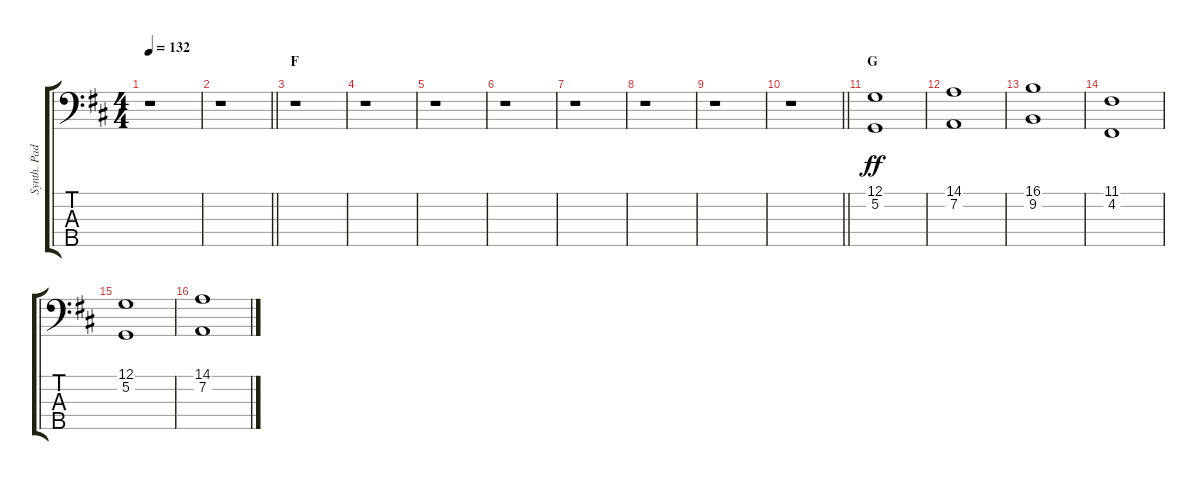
\track ("Synth. Pad VI" "Synth. Pad") {instrument pad2warm}
\staff {score tabs}
\tuning (G2 D2 A1 E1 B0) {hide}
\ts (4 4)
\tempo 132
\clef f4
\ks d
r.1{dy ff} |
\barLineRight lightlight
r.1 |
\section ("" "F")
r.1 |
r.1 |
r.1 |
r.1 |
r.1 |
r.1 |
r.1 |
\barLineRight lightlight
r.1 |
\section ("" "G")
(12.1 5.2).1 |
(14.1 7.2).1 |
(16.1 9.2).1 |
(11.1 4.2).1 |
(12.1 5.2).1 |
(14.1 7.2).1
